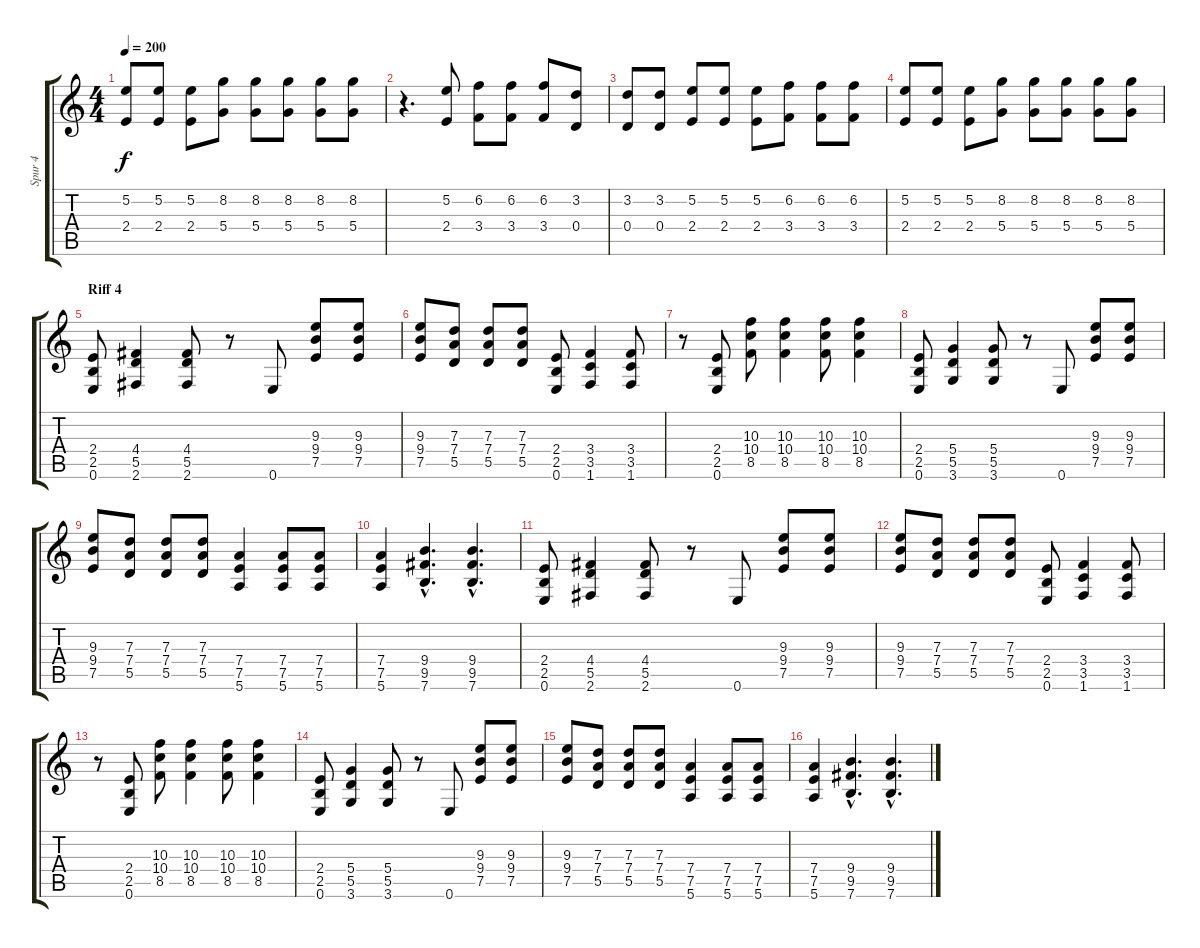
\track ("Spur 4" "Spur 4") {instrument distortionguitar}
\staff {score tabs}
\tuning (E4 B3 G3 D3 A2 E2) {hide}
\ts (4 4)
\tempo 200
\clef g2
\ks c
(5.2 2.4).8{dy f} (5.2 2.4).8 (5.2 2.4).8 (8.2 5.4).8 (8.2 5.4).8 (8.2 5.4).8 (8.2 5.4).8 (8.2 5.4).8 |
r.4{d} (5.2 2.4).8 (6.2 3.4).8 (6.2 3.4).8 (6.2 3.4).8 (3.2 0.4).8 |
(3.2 0.4).8 (3.2 0.4).8 (5.2 2.4).8 (5.2 2.4).8 (5.2 2.4).8 (6.2 3.4).8 (6.2 3.4).8 (6.2 3.4).8 |
(5.2 2.4).8 (5.2 2.4).8 (5.2 2.4).8 (8.2 5.4).8 (8.2 5.4).8 (8.2 5.4).8 (8.2 5.4).8 (8.2 5.4).8 |
\section ("" "Riff 4")
(2.4 2.5 0.6).8 (4.4 5.5 2.6).4 (4.4 5.5 2.6).8 r.8 0.6.8 (9.3 9.4 7.5).8 (9.3 9.4 7.5).8 |
(9.3 9.4 7.5).8 (7.3 7.4 5.5).8 (7.3 7.4 5.5).8 (7.3 7.4 5.5).8 (2.4 2.5 0.6).8 (3.4 3.5 1.6).4 (3.4 3.5 1.6).8 |
r.8 (2.4 2.5 0.6).8 (10.3 10.4 8.5).8 (10.3 10.4 8.5).4 (10.3 10.4 8.5).8 (10.3 10.4 8.5).4 |
(2.4 2.5 0.6).8 (5.4 5.5 3.6).4 (5.4 5.5 3.6).8 r.8 0.6.8 (9.3 9.4 7.5).8 (9.3 9.4 7.5).8 |
(9.3 9.4 7.5).8 (7.3 7.4 5.5).8 (7.3 7.4 5.5).8 (7.3 7.4 5.5).8 (7.4 7.5 5.6).4 (7.4 7.5 5.6).8 (7.4 7.5 5.6).8 |
(7.4 7.5 5.6).4 (9.4{hac} 9.5{hac} 7.6{hac}).4{d} (9.4{hac} 9.5{hac} 7.6{hac}).4{d} |
(2.4 2.5 0.6).8 (4.4 5.5 2.6).4 (4.4 5.5 2.6).8 r.8 0.6.8 (9.3 9.4 7.5).8 (9.3 9.4 7.5).8 |
(9.3 9.4 7.5).8 (7.3 7.4 5.5).8 (7.3 7.4 5.5).8 (7.3 7.4 5.5).8 (2.4 2.5 0.6).8 (3.4 3.5 1.6).4 (3.4 3.5 1.6).8 |
r.8 (2.4 2.5 0.6).8 (10.3 10.4 8.5).8 (10.3 10.4 8.5).4 (10.3 10.4 8.5).8 (10.3 10.4 8.5).4 |
(2.4 2.5 0.6).8 (5.4 5.5 3.6).4 (5.4 5.5 3.6).8 r.8 0.6.8 (9.3 9.4 7.5).8 (9.3 9.4 7.5).8 |
(9.3 9.4 7.5).8 (7.3 7.4 5.5).8 (7.3 7.4 5.5).8 (7.3 7.4 5.5).8 (7.4 7.5 5.6).4 (7.4 7.5 5.6).8 (7.4 7.5 5.6).8 |
(7.4 7.5 5.6).4 (9.4{hac} 9.5{hac} 7.6{hac}).4{d} (9.4{hac} 9.5{hac} 7.6{hac}).4{d}
